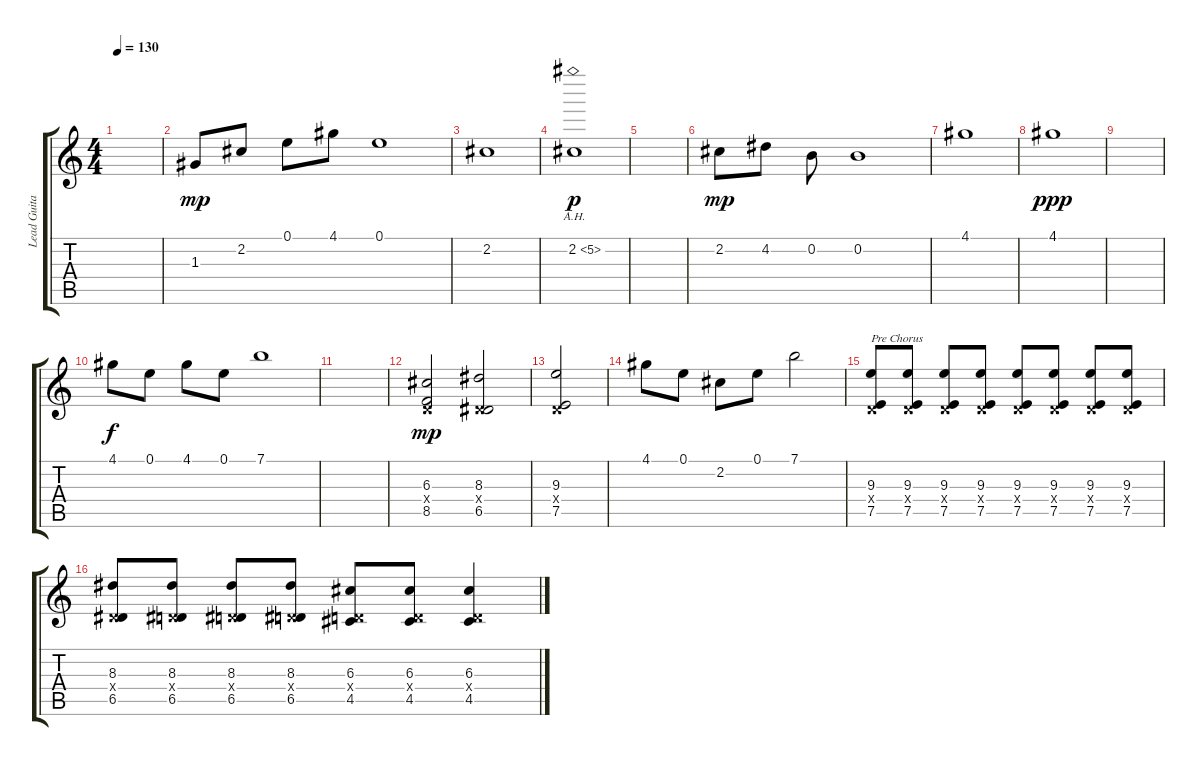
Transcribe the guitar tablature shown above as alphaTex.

\track ("Lead Guitar" "Lead Guita") {instrument overdrivenguitar}
\staff {score tabs}
\tuning (E4 B3 G3 D3 A2 E2) {hide}
\ts (4 4)
\tempo 130
\clef g2
\ks c
|
1.3.8{dy mp} 2.2.8 0.1.8 4.1.8 0.1.1 |
2.2.1 |
2.2{ah 3}.1{dy p} |
|
2.2.8{dy mp} 4.2.8 0.2.8 0.2.1 |
4.1.1 |
4.1.1{dy ppp} |
|
4.1.8{dy f} 0.1.8 4.1.8 0.1.8 7.1.1 |
|
(6.3 0.4{x} 8.5).2{dy mp} (8.3 0.4{x} 6.5).2 |
(9.3 0.4{x} 7.5).2 |
4.1.8 0.1.8 2.2.8 0.1.8 7.1.2 |
(9.3 0.4{x} 7.5).8{txt "Pre Chorus"} (9.3 0.4{x} 7.5).8 (9.3 0.4{x} 7.5).8 (9.3 0.4{x} 7.5).8 (9.3 0.4{x} 7.5).8 (9.3 0.4{x} 7.5).8 (9.3 0.4{x} 7.5).8 (9.3 0.4{x} 7.5).8 |
(8.3 0.4{x} 6.5).8 (8.3 0.4{x} 6.5).8 (8.3 0.4{x} 6.5).8 (8.3 0.4{x} 6.5).8 (6.3 0.4{x} 4.5).8 (6.3 0.4{x} 4.5).8 (6.3 0.4{x} 4.5).4
